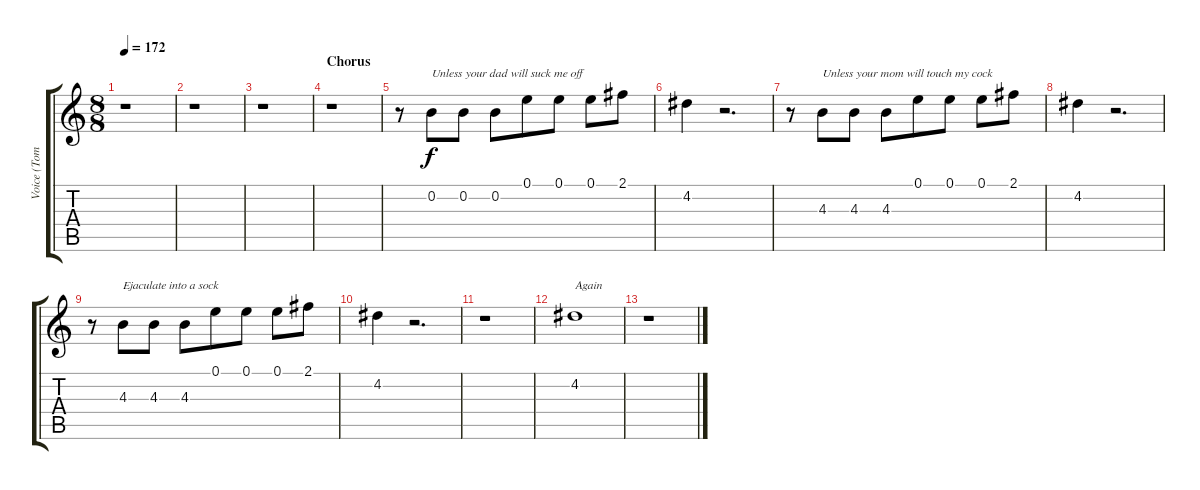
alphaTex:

\track ("Voice (Tom Delonge)" "Voice (Tom") {instrument electricguitarjazz}
\staff {score tabs}
\tuning (E4 B3 G3 D3 A2 E2) {hide}
\ts (8 8)
\tempo 172
\clef g2
\ks c
r.1{dy f} |
r.1 |
r.1 |
\section ("" "Chorus")
r.1 |
r.8 0.2.8{txt "Unless your dad will suck me off"} 0.2.8 0.2.8 0.1.8 0.1.8 0.1.8 2.1.8 |
4.2.4 r.2{d} |
r.8 4.3.8{txt "Unless your mom will touch my cock"} 4.3.8 4.3.8 0.1.8 0.1.8 0.1.8 2.1.8 |
4.2.4 r.2{d} |
r.8 4.3.8{txt "Ejaculate into a sock"} 4.3.8 4.3.8 0.1.8 0.1.8 0.1.8 2.1.8 |
4.2.4 r.2{d} |
r.1 |
4.2.1{txt "Again"} |
r.1
